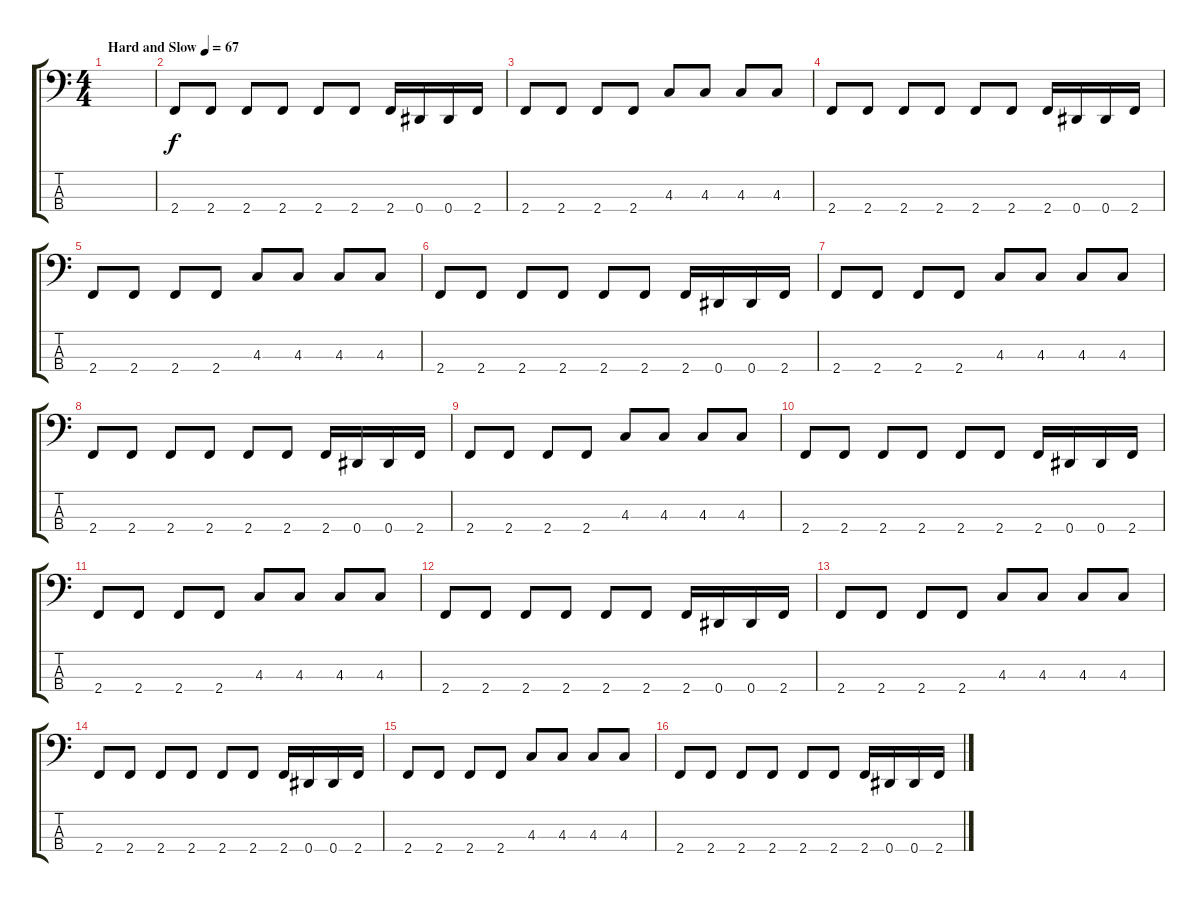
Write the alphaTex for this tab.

\track "" {instrument electricbassfinger}
\staff {score tabs}
\tuning (Gb2 Db2 Ab1 Eb1) {hide}
\ts (4 4)
\tempo (67 "Hard and Slow")
\clef f4
\ks c
|
2.4.8 2.4.8 2.4.8 2.4.8 2.4.8 2.4.8 2.4.16 0.4.16 0.4.16 2.4.16 |
2.4.8 2.4.8 2.4.8 2.4.8 4.3.8 4.3.8 4.3.8 4.3.8 |
2.4.8 2.4.8 2.4.8 2.4.8 2.4.8 2.4.8 2.4.16 0.4.16 0.4.16 2.4.16 |
2.4.8 2.4.8 2.4.8 2.4.8 4.3.8 4.3.8 4.3.8 4.3.8 |
2.4.8 2.4.8 2.4.8 2.4.8 2.4.8 2.4.8 2.4.16 0.4.16 0.4.16 2.4.16 |
2.4.8 2.4.8 2.4.8 2.4.8 4.3.8 4.3.8 4.3.8 4.3.8 |
2.4.8 2.4.8 2.4.8 2.4.8 2.4.8 2.4.8 2.4.16 0.4.16 0.4.16 2.4.16 |
2.4.8 2.4.8 2.4.8 2.4.8 4.3.8 4.3.8 4.3.8 4.3.8 |
2.4.8 2.4.8 2.4.8 2.4.8 2.4.8 2.4.8 2.4.16 0.4.16 0.4.16 2.4.16 |
2.4.8 2.4.8 2.4.8 2.4.8 4.3.8 4.3.8 4.3.8 4.3.8 |
2.4.8 2.4.8 2.4.8 2.4.8 2.4.8 2.4.8 2.4.16 0.4.16 0.4.16 2.4.16 |
2.4.8 2.4.8 2.4.8 2.4.8 4.3.8 4.3.8 4.3.8 4.3.8 |
2.4.8 2.4.8 2.4.8 2.4.8 2.4.8 2.4.8 2.4.16 0.4.16 0.4.16 2.4.16 |
2.4.8 2.4.8 2.4.8 2.4.8 4.3.8 4.3.8 4.3.8 4.3.8 |
2.4.8 2.4.8 2.4.8 2.4.8 2.4.8 2.4.8 2.4.16 0.4.16 0.4.16 2.4.16
